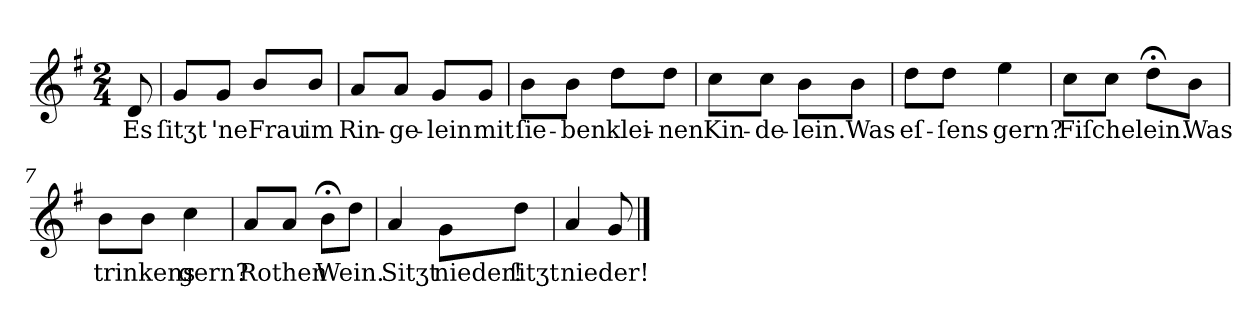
**kern	**text
*part1	*part1
*staff1	*staff1
*clefG2	*
*k[f#]	*
*G:	*
*M2/4	*
=	=
8d	Es
=1	=1
8g/L	ſitʒt
8g/J	'ne
8b/L	Frau
8b/J	im
=2	=2
8a/L	Rin-
8a/J	-ge-
8g/L	-lein
8g/J	mit
=3	=3
8b\L	ſie-
8b\J	-ben
8dd\L	klei-
8dd\J	-nen
=4	=4
8cc\L	Kin-
8cc\J	-de-
8b\L	-lein.
8b\J	Was
=5	=5
8dd\L	eſ-
8dd\J	-ſens
4ee	gern?
=6	=6
8cc\L	Fiſchelein.
8cc\J	.
8dd;<\L	.
8b\J	Was
=7	=7
8b\L	trinkens
8b\J	.
4cc	gern?
=8	=8
8a/L	Rothen
8a/J	.
8b;<\L	Wein.
8dd\J	.
=9	=9
4a	Sitʒt
8g\L	nieder!
8dd\J	ſitʒt
=10	=10
4a	nieder!
8g	.
==	==
*-	*-
